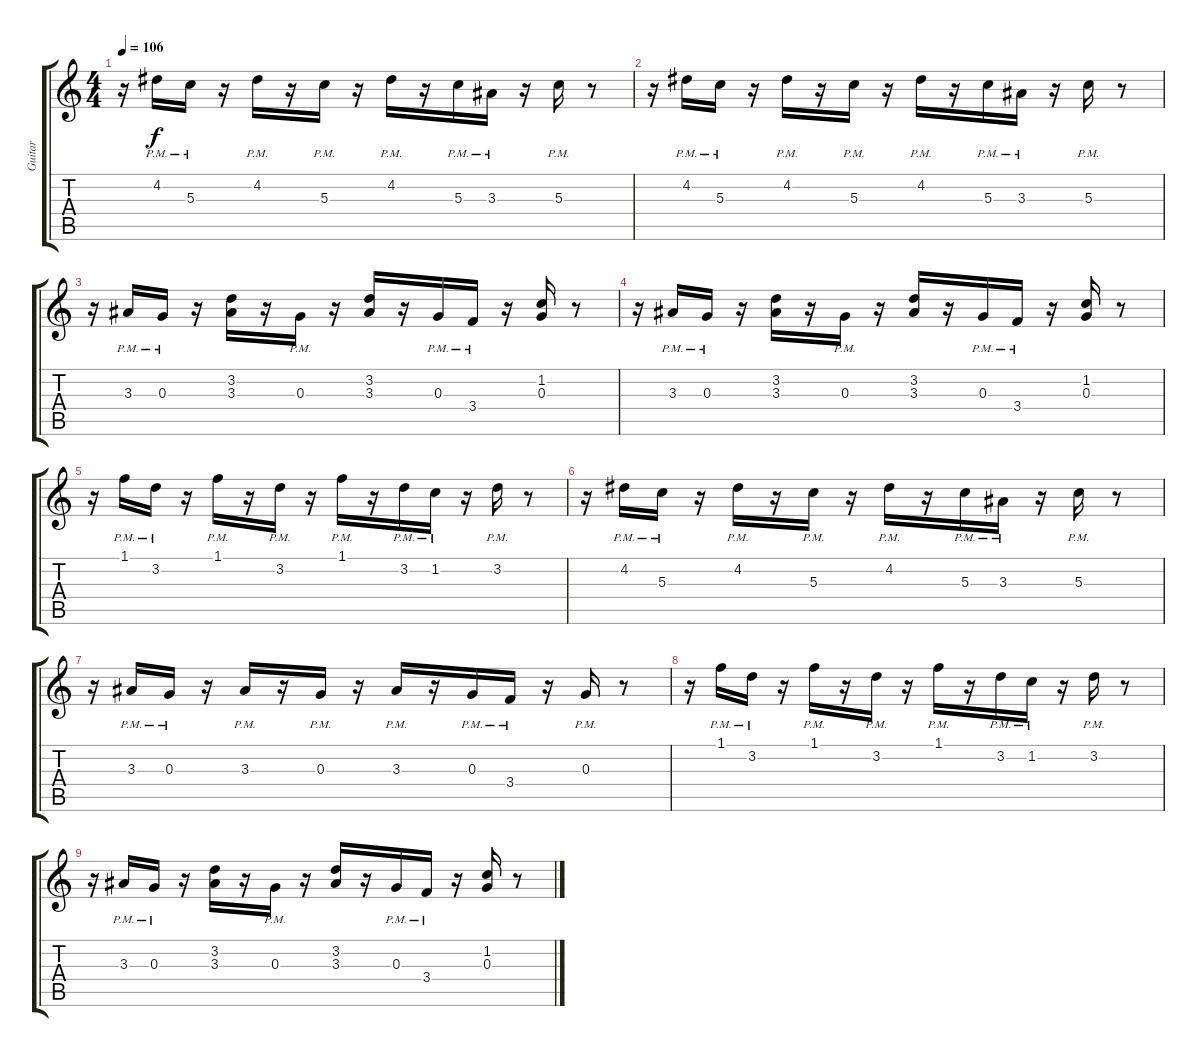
\track ("Guitar" "Guitar") {instrument overdrivenguitar}
\staff {score tabs}
\tuning (E4 B3 G3 D3 A2 E2) {hide}
\ts (4 4)
\tempo 106
\clef g2
\ks c
r.16{dy f} 4.2{pm}.16 5.3{pm}.16 r.16 4.2{pm}.16 r.16 5.3{pm}.16 r.16 4.2{pm}.16 r.16 5.3{pm}.16 3.3{pm}.16 r.16 5.3{pm}.16 r.8 |
r.16 4.2{pm}.16 5.3{pm}.16 r.16 4.2{pm}.16 r.16 5.3{pm}.16 r.16 4.2{pm}.16 r.16 5.3{pm}.16 3.3{pm}.16 r.16 5.3{pm}.16 r.8 |
r.16 3.3{pm}.16 0.3{pm}.16 r.16 (3.2 3.3).16 r.16 0.3{pm}.16 r.16 (3.2 3.3).16 r.16 0.3{pm}.16 3.4{pm}.16 r.16 (1.2 0.3).16 r.8 |
r.16 3.3{pm}.16 0.3{pm}.16 r.16 (3.2 3.3).16 r.16 0.3{pm}.16 r.16 (3.2 3.3).16 r.16 0.3{pm}.16 3.4{pm}.16 r.16 (1.2 0.3).16 r.8 |
r.16 1.1{pm}.16 3.2{pm}.16 r.16 1.1{pm}.16 r.16 3.2{pm}.16 r.16 1.1{pm}.16 r.16 3.2{pm}.16 1.2{pm}.16 r.16 3.2{pm}.16 r.8 |
r.16 4.2{pm}.16 5.3{pm}.16 r.16 4.2{pm}.16 r.16 5.3{pm}.16 r.16 4.2{pm}.16 r.16 5.3{pm}.16 3.3{pm}.16 r.16 5.3{pm}.16 r.8 |
r.16 3.3{pm}.16 0.3{pm}.16 r.16 3.3{pm}.16 r.16 0.3{pm}.16 r.16 3.3{pm}.16 r.16 0.3{pm}.16 3.4{pm}.16 r.16 0.3{pm}.16 r.8 |
r.16 1.1{pm}.16 3.2{pm}.16 r.16 1.1{pm}.16 r.16 3.2{pm}.16 r.16 1.1{pm}.16 r.16 3.2{pm}.16 1.2{pm}.16 r.16 3.2{pm}.16 r.8 |
r.16 3.3{pm}.16 0.3{pm}.16 r.16 (3.2 3.3).16 r.16 0.3{pm}.16 r.16 (3.2 3.3).16 r.16 0.3{pm}.16 3.4{pm}.16 r.16 (1.2 0.3).16 r.8
